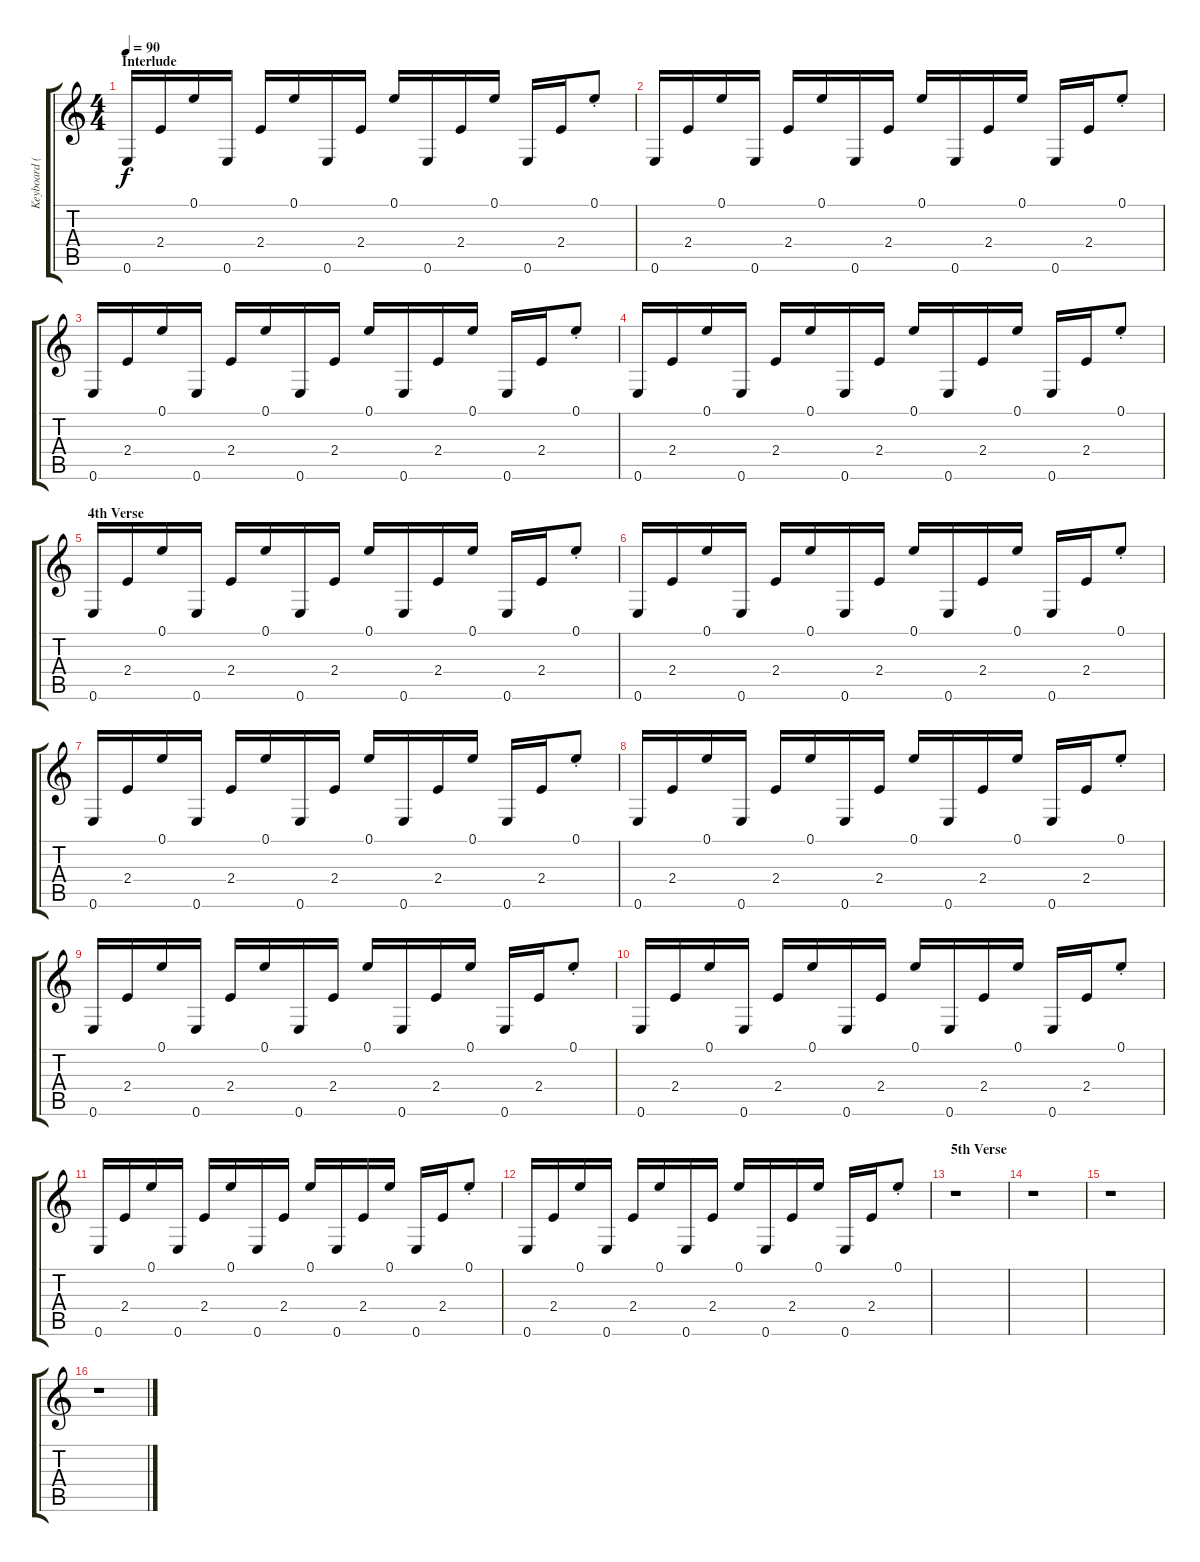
\track ("Keyboard (Rami)" "Keyboard (") {instrument slapbass1}
\staff {score tabs}
\tuning (E4 B3 G3 D3 A2 E2) {hide}
\ts (4 4)
\section ("" "Interlude")
\tempo 90
\clef g2
\ks c
0.6.16{dy f} 2.4.16 0.1.16 0.6.16 2.4.16 0.1.16 0.6.16 2.4.16 0.1.16 0.6.16 2.4.16 0.1.16 0.6.16 2.4.16 0.1{st}.8 |
0.6.16 2.4.16 0.1.16 0.6.16 2.4.16 0.1.16 0.6.16 2.4.16 0.1.16 0.6.16 2.4.16 0.1.16 0.6.16 2.4.16 0.1{st}.8 |
0.6.16 2.4.16 0.1.16 0.6.16 2.4.16 0.1.16 0.6.16 2.4.16 0.1.16 0.6.16 2.4.16 0.1.16 0.6.16 2.4.16 0.1{st}.8 |
0.6.16 2.4.16 0.1.16 0.6.16 2.4.16 0.1.16 0.6.16 2.4.16 0.1.16 0.6.16 2.4.16 0.1.16 0.6.16 2.4.16 0.1{st}.8 |
\section ("" "4th Verse")
0.6.16 2.4.16 0.1.16 0.6.16 2.4.16 0.1.16 0.6.16 2.4.16 0.1.16 0.6.16 2.4.16 0.1.16 0.6.16 2.4.16 0.1{st}.8 |
0.6.16 2.4.16 0.1.16 0.6.16 2.4.16 0.1.16 0.6.16 2.4.16 0.1.16 0.6.16 2.4.16 0.1.16 0.6.16 2.4.16 0.1{st}.8 |
0.6.16 2.4.16 0.1.16 0.6.16 2.4.16 0.1.16 0.6.16 2.4.16 0.1.16 0.6.16 2.4.16 0.1.16 0.6.16 2.4.16 0.1{st}.8 |
0.6.16 2.4.16 0.1.16 0.6.16 2.4.16 0.1.16 0.6.16 2.4.16 0.1.16 0.6.16 2.4.16 0.1.16 0.6.16 2.4.16 0.1{st}.8 |
0.6.16 2.4.16 0.1.16 0.6.16 2.4.16 0.1.16 0.6.16 2.4.16 0.1.16 0.6.16 2.4.16 0.1.16 0.6.16 2.4.16 0.1{st}.8 |
0.6.16 2.4.16 0.1.16 0.6.16 2.4.16 0.1.16 0.6.16 2.4.16 0.1.16 0.6.16 2.4.16 0.1.16 0.6.16 2.4.16 0.1{st}.8 |
0.6.16 2.4.16 0.1.16 0.6.16 2.4.16 0.1.16 0.6.16 2.4.16 0.1.16 0.6.16 2.4.16 0.1.16 0.6.16 2.4.16 0.1{st}.8 |
0.6.16 2.4.16 0.1.16 0.6.16 2.4.16 0.1.16 0.6.16 2.4.16 0.1.16 0.6.16 2.4.16 0.1.16 0.6.16 2.4.16 0.1{st}.8 |
\section ("" "5th Verse")
r.1 |
r.1 |
r.1 |
r.1
